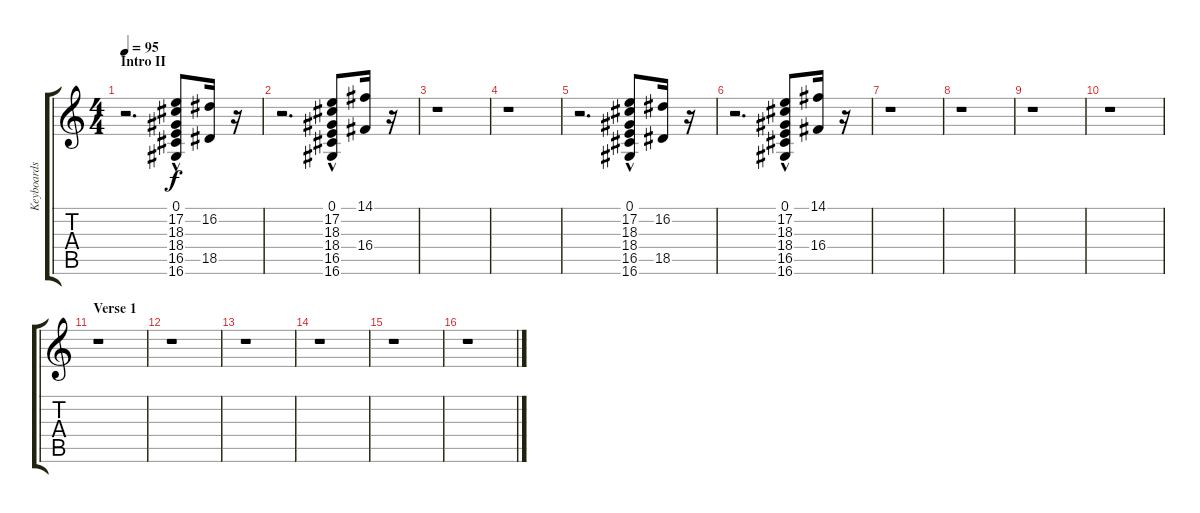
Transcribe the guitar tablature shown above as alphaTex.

\track ("Keyboards" "Keyboards") {instrument choiraahs}
\staff {score tabs}
\tuning (E4 B3 G3 D3 A2 E2) {hide}
\ts (4 4)
\section ("" "Intro II")
\tempo 95
\clef g2
\ks c
r.2{d dy f volume 9 instrument choiraahs} (0.1 17.2 18.3{hac} 18.4{hac} 16.5{hac} 16.6{hac}).8 (16.2 18.5).16 r.16 |
r.2{d} (0.1{hac} 17.2{hac} 18.3{hac} 18.4{hac} 16.5{hac} 16.6{hac}).8 (14.1 16.4).16 r.16 |
r.1 |
r.1 |
r.2{d} (0.1 17.2 18.3{hac} 18.4{hac} 16.5{hac} 16.6{hac}).8 (16.2 18.5).16 r.16 |
r.2{d} (0.1{hac} 17.2{hac} 18.3{hac} 18.4{hac} 16.5{hac} 16.6{hac}).8 (14.1 16.4).16 r.16 |
r.1 |
r.1 |
r.1 |
r.1 |
\section ("" "Verse 1")
r.1 |
r.1 |
r.1 |
r.1 |
r.1 |
r.1
